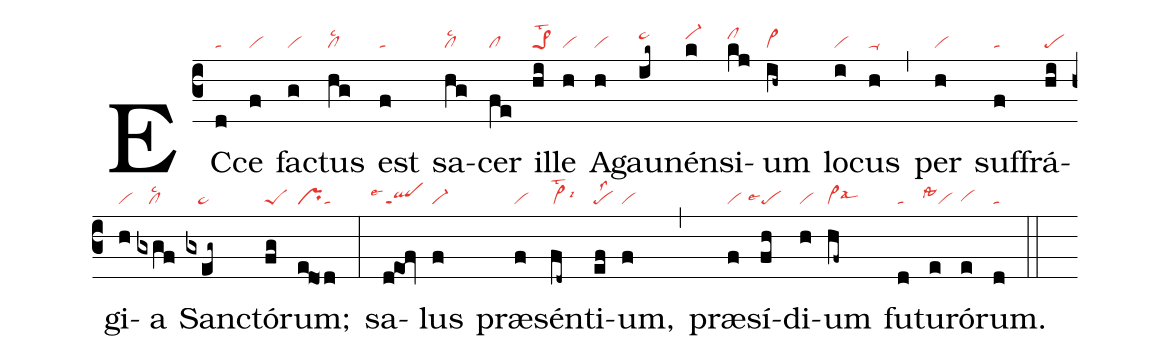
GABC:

nabc-lines:1;
%%
(c3)
EC(d|ta)ce(f|vi) fac(g|vi)tus(hg|cllsc2) est(f|ta) sa(hg|cllsc2)cer(fe|cl) il(hi|pe>1lst2)le(h|vi) A(h|vi)gau(ik~|ta>hi)nén(k|vi-hi)si(kj|clhi)um(ih~|vi>) lo(i|vi)cus(h|ta-) (,)
per(h|vi) suf(f|ta)frá(hi|pe)gi(h|vi)a(gxgf|///cllsc2) San(gxeg~|///ta>)ctó(fg|peS)rum;(e!dod|prta) (:)
sa(d!eOf|```qlppt1lse4)lus(f|vi-) præ(f|vi)sén(fd~|vi>lst2lsi6)ti(ef|pelss2)um,(f|vi) (,)
præ(f|vi)sí(fh|```pelse4)di(h|vi)um(hf~|vi>lsal6) fu(d|ta)tu(e|``vilssta1)ró(e|vihg)rum.(d|ta) (::)
